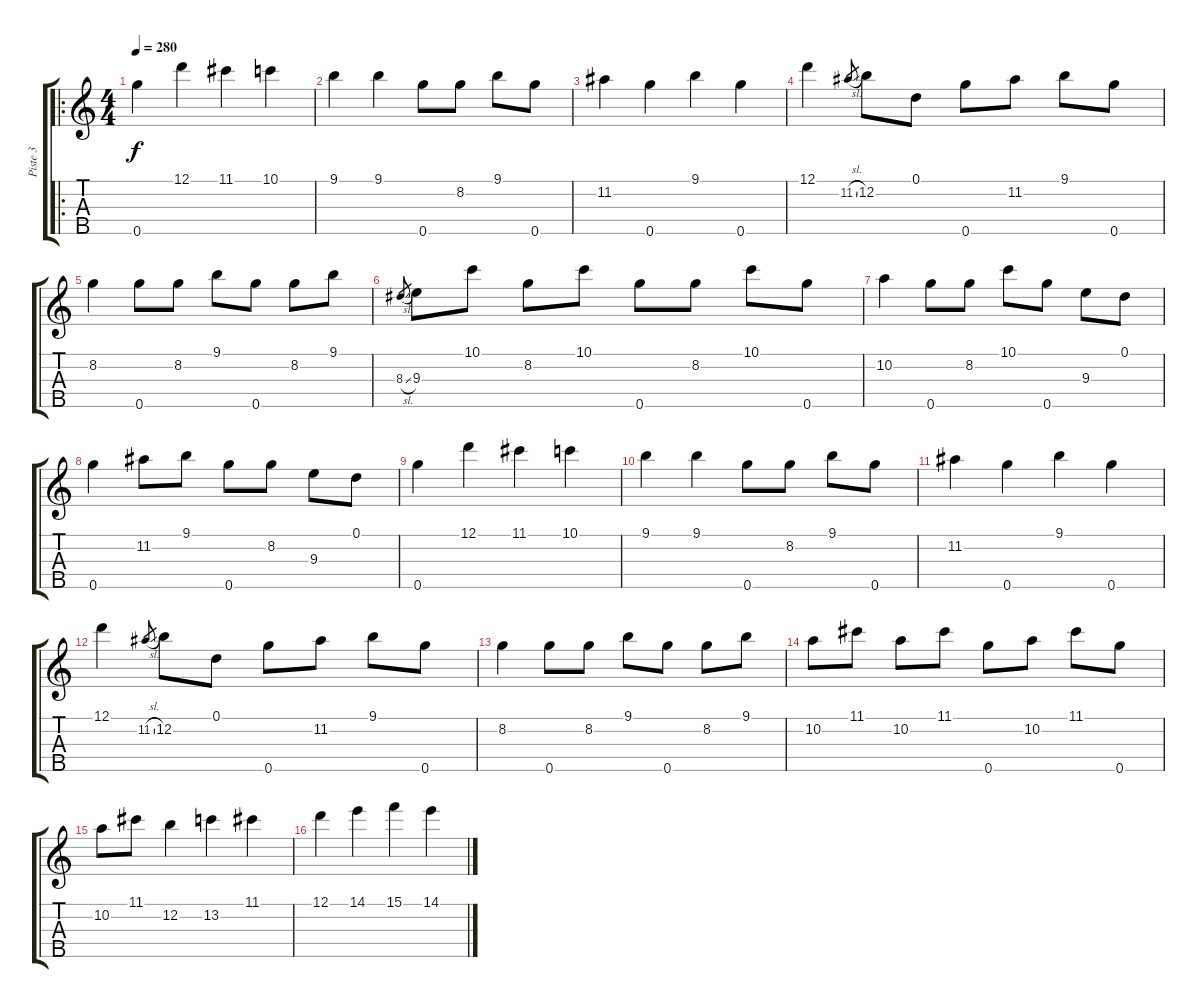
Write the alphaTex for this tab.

\track ("Piste 3" "Piste 3") {instrument banjo}
\staff {score tabs}
\tuning (D4 B3 G3 D3 G4) {hide}
\displaytranspose 12
\ro
\ts (4 4)
\tempo 280
\clef g2
\ks c
0.5.4{dy f instrument banjo} 12.1.4 11.1.4 10.1.4 |
9.1.4 9.1.4 0.5.8 8.2.8 9.1.8 0.5.8 |
11.2.4 0.5.4 9.1.4 0.5.4 |
12.1.4 11.2{sl}.8{gr} 12.2.8 0.1.8 0.5.8 11.2.8 9.1.8 0.5.8 |
8.2.4 0.5.8 8.2.8 9.1.8 0.5.8 8.2.8 9.1.8 |
8.3{sl}.8{gr} 9.3.8 10.1.8 8.2.8 10.1.8 0.5.8 8.2.8 10.1.8 0.5.8 |
10.2.4 0.5.8 8.2.8 10.1.8 0.5.8 9.3.8 0.1.8 |
0.5.4 11.2.8 9.1.8 0.5.8 8.2.8 9.3.8 0.1.8 |
0.5.4 12.1.4 11.1.4 10.1.4 |
9.1.4 9.1.4 0.5.8 8.2.8 9.1.8 0.5.8 |
11.2.4 0.5.4 9.1.4 0.5.4 |
12.1.4 11.2{sl}.8{gr} 12.2.8 0.1.8 0.5.8 11.2.8 9.1.8 0.5.8 |
8.2.4 0.5.8 8.2.8 9.1.8 0.5.8 8.2.8 9.1.8 |
10.2.8 11.1.8 10.2.8 11.1.8 0.5.8 10.2.8 11.1.8 0.5.8 |
10.2.8 11.1.8 12.2.4 13.2.4 11.1.4 |
12.1.4 14.1.4 15.1.4 14.1.4
